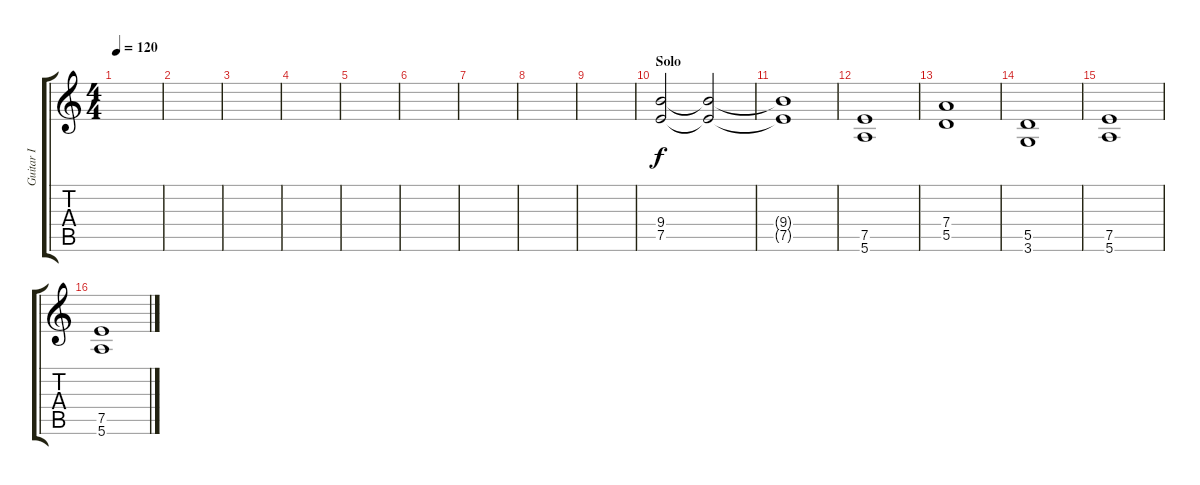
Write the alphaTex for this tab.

\track ("Guitar I" "Guitar I") {instrument electricguitarclean}
\staff {score tabs}
\tuning (E4 B3 G3 D3 A2 E2) {hide}
\ts (4 4)
\tempo 120
\clef g2
\ks c
|
|
|
|
|
|
|
|
|
\section ("" "Solo")
(9.4 7.5).2{dy f instrument distortionguitar} (9.4{t} 7.5{t}).2 |
(9.4{t} 7.5{t}).1 |
(7.5 5.6).1 |
(7.4 5.5).1 |
(5.5 3.6).1 |
(7.5 5.6).1 |
(7.5 5.6).1
